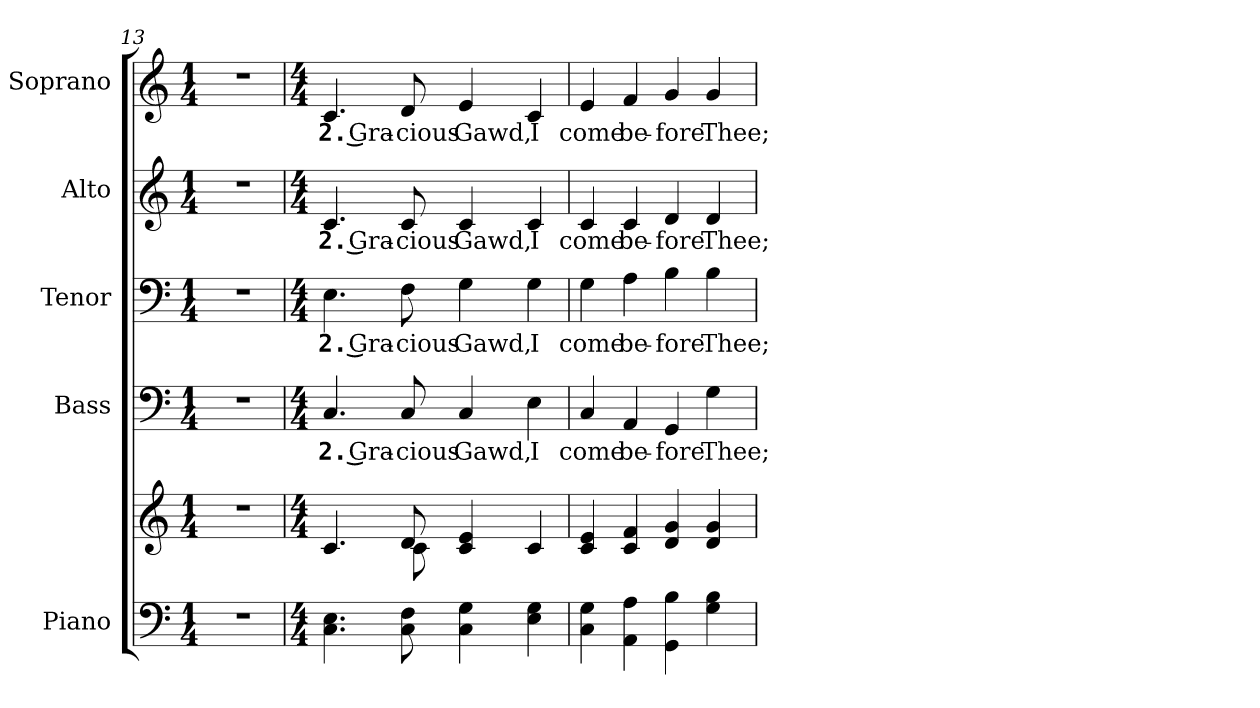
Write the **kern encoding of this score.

**kern	**kern	**kern	**text	**kern	**text	**kern	**text	**kern	**text
*part5	*part5	*part4	*part4	*part3	*part3	*part2	*part2	*part1	*part1
*staff6	*staff5	*staff4	*staff4	*staff3	*staff3	*staff2	*staff2	*staff1	*staff1
*I"Piano	*	*I"Bass	*	*I"Tenor	*	*I"Alto	*	*I"Soprano	*
*I'Pno.	*	*I'B.	*	*I'T.	*	*I'A.	*	*I'S.	*
!!LO:PB:g=z
*clefF4	*clefG2	*clefF4	*	*clefF4	*	*clefG2	*	*clefG2	*
*k[]	*k[]	*k[]	*	*k[]	*	*k[]	*	*k[]	*
*C:	*C:	*C:	*	*C:	*	*C:	*	*C:	*
*M1/4	*M1/4	*M1/4	*	*M1/4	*	*M1/4	*	*M1/4	*
=13	=13	=13	=13	=13	=13	=13	=13	=13	=13
!LO:N:vis=1	!LO:N:vis=1	!LO:N:vis=1	!	!LO:N:vis=1	!	!LO:N:vis=1	!	!LO:N:vis=1	!
4r	4r	4r	.	4r	.	4r	.	4r	.
=14	=14	=14	=14	=14	=14	=14	=14	=14	=14
*M4/4	*M4/4	*M4/4	*	*M4/4	*	*M4/4	*	*M4/4	*
*	*^	*	*	*	*	*	*	*	*
!	!	!	!	!LO:LY:b:color=#000000	!	!	!	!	!	!
!	!	!	!	!	!	!LO:LY:b:color=#000000	!	!	!	!
!	!	!	!	!	!	!	!	!LO:LY:b:color=#000000	!	!
!	!	!	!	!	!	!	!	!	!	!LO:LY:b:color=#000000
4.Ci\ 4.Ei	4.ci/	4ryy	4.Ci/	2. Gra-	4.Ei\	2. Gra-	4.ci/	2. Gra-	4.ci/	2. Gra-
.	.	8ryy	.	.	.	.	.	.	.	.
!	!	!	!	!LO:LY:b:color=#000000	!	!	!	!	!	!
!	!	!	!	!	!	!LO:LY:b:color=#000000	!	!	!	!
!	!	!	!	!	!	!	!	!LO:LY:b:color=#000000	!	!
!	!	!	!	!	!	!	!	!	!	!LO:LY:b:color=#000000
8Ci\ 8Fi	8di/	8ci\	8Ci/	-cious	8Fi\	-cious	8ci/	-cious	8di/	-cious
!	!	!	!	!LO:LY:b:color=#000000	!	!	!	!	!	!
!	!	!	!	!	!	!LO:LY:b:color=#000000	!	!	!	!
!	!	!	!	!	!	!	!	!LO:LY:b:color=#000000	!	!
!	!	!	!	!	!	!	!	!	!	!LO:LY:b:color=#000000
4Ci\ 4Gi	4ci/ 4ei	2ryy	4Ci/	Gawd,	4Gi\	Gawd,	4ci/	Gawd,	4ei/	Gawd,
!	!	!	!	!LO:LY:b:color=#000000	!	!	!	!	!	!
!	!	!	!	!	!	!LO:LY:b:color=#000000	!	!	!	!
!	!	!	!	!	!	!	!	!LO:LY:b:color=#000000	!	!
!	!	!	!	!	!	!	!	!	!	!LO:LY:b:color=#000000
4Ei\ 4Gi	4ci/	.	4Ei\	I	4Gi\	I	4ci/	I	4ci/	I
*	*v	*v	*	*	*	*	*	*	*	*
!!LO:PB:g=z
=15	=15	=15	=15	=15	=15	=15	=15	=15	=15
!	!	!	!LO:LY:b:color=#000000	!	!	!	!	!	!
!	!	!	!	!	!LO:LY:b:color=#000000	!	!	!	!
!	!	!	!	!	!	!	!LO:LY:b:color=#000000	!	!
!	!	!	!	!	!	!	!	!	!LO:LY:b:color=#000000
4Ci\ 4Gi	4ci/ 4ei	4Ci/	come	4Gi\	come	4ci/	come	4ei/	come
!	!	!	!LO:LY:b:color=#000000	!	!	!	!	!	!
!	!	!	!	!	!LO:LY:b:color=#000000	!	!	!	!
!	!	!	!	!	!	!	!LO:LY:b:color=#000000	!	!
!	!	!	!	!	!	!	!	!	!LO:LY:b:color=#000000
4AAi\ 4Ai	4ci/ 4fi	4AAi/	be-	4Ai\	be-	4ci/	be-	4fi/	be-
!	!	!	!LO:LY:b:color=#000000	!	!	!	!	!	!
!	!	!	!	!	!LO:LY:b:color=#000000	!	!	!	!
!	!	!	!	!	!	!	!LO:LY:b:color=#000000	!	!
!	!	!	!	!	!	!	!	!	!LO:LY:b:color=#000000
4GGi\ 4Bi	4di/ 4gi	4GGi/	-fore	4Bi\	-fore	4di/	-fore	4gi/	-fore
!	!	!	!LO:LY:b:color=#000000	!	!	!	!	!	!
!	!	!	!	!	!LO:LY:b:color=#000000	!	!	!	!
!	!	!	!	!	!	!	!LO:LY:b:color=#000000	!	!
!	!	!	!	!	!	!	!	!	!LO:LY:b:color=#000000
4Gi\ 4Bi	4di/ 4gi	4Gi\	Thee;	4Bi\	Thee;	4di/	Thee;	4gi/	Thee;
=	=	=	=	=	=	=	=	=	=
*-	*-	*-	*-	*-	*-	*-	*-	*-	*-
